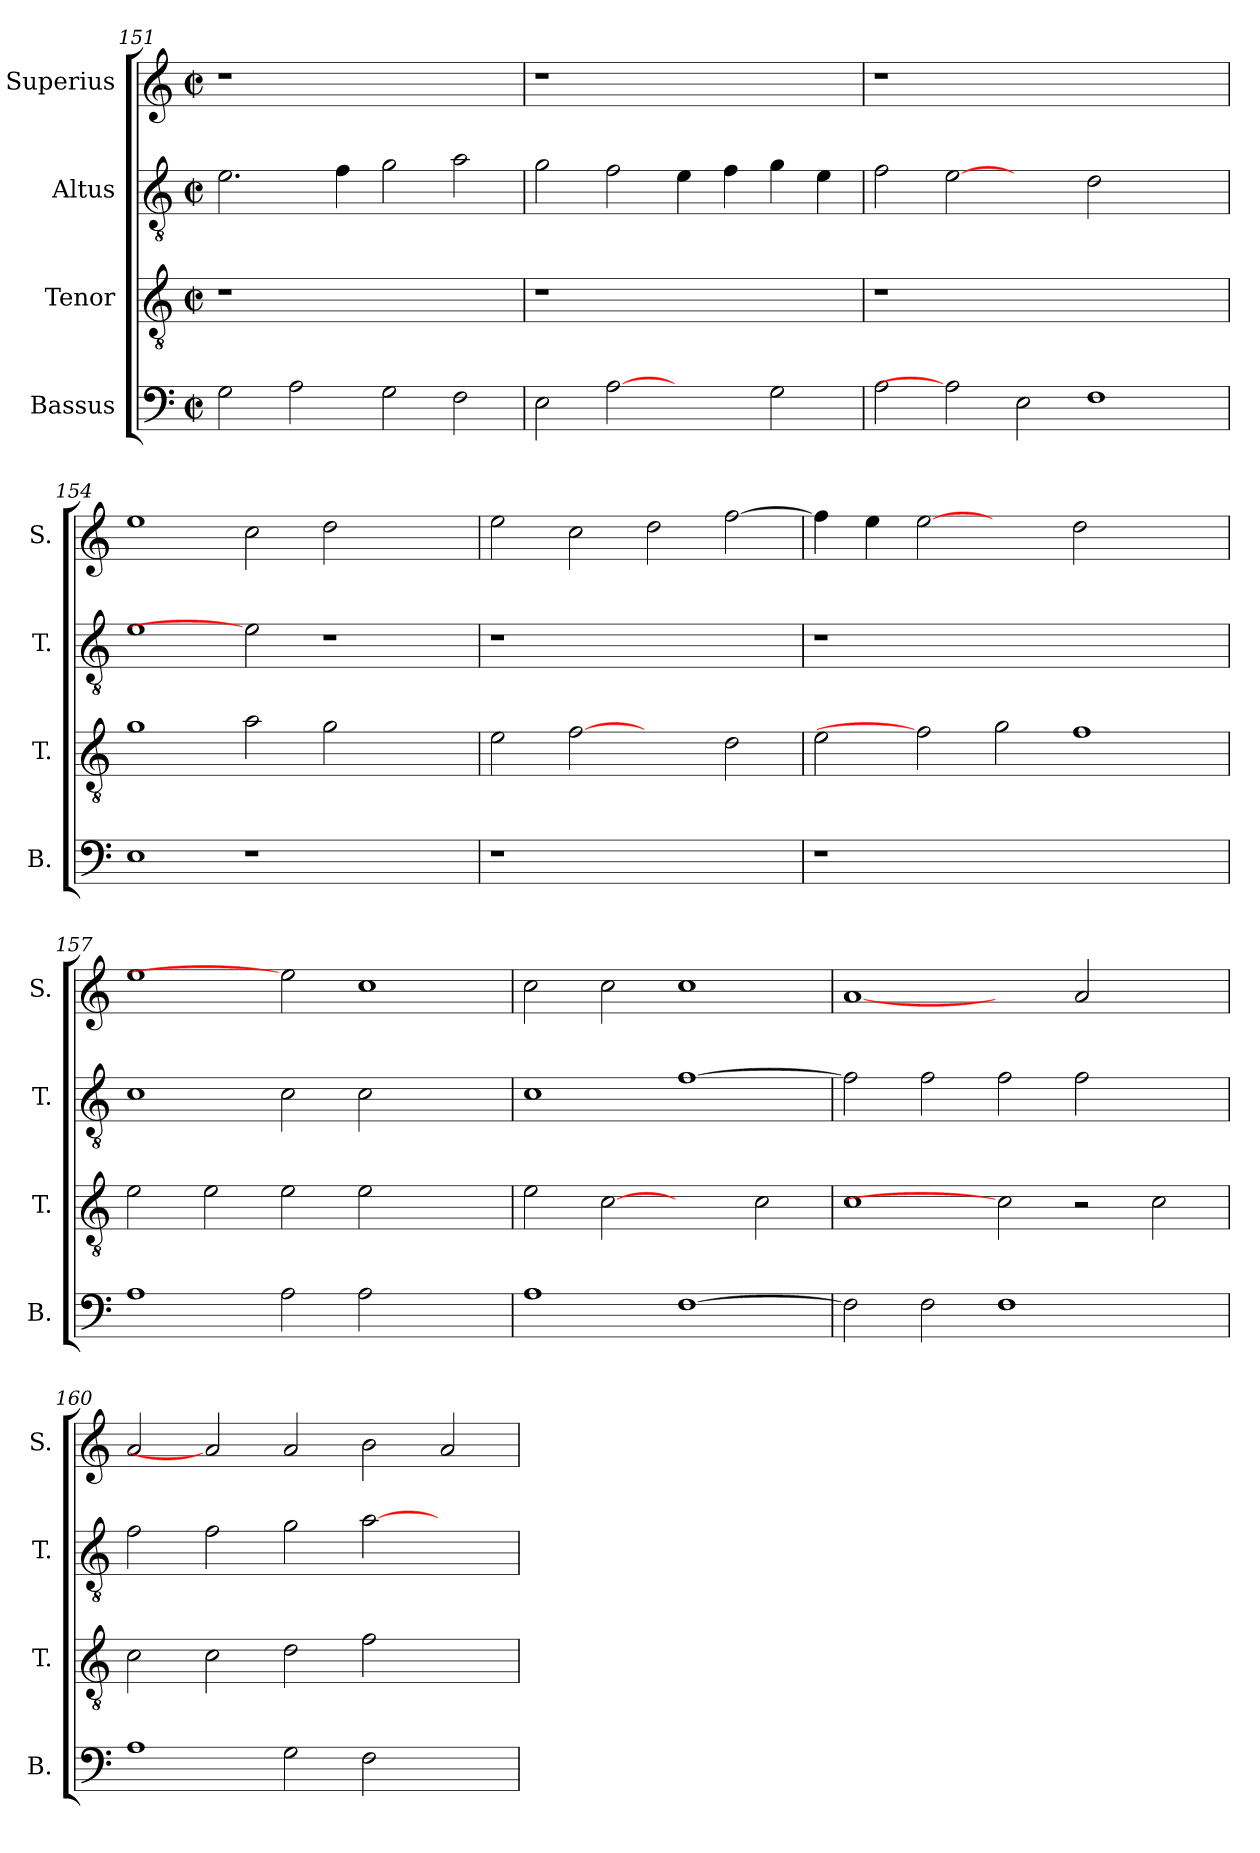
**kern	**kern	**kern	**kern
*part4	*part3	*part2	*part1
*staff4	*staff3	*staff2	*staff1
*I"Bassus	*I"Tenor	*I"Altus	*I"Superius
*I'B.	*I'T.	*I'T.	*I'S.
*clefF4	*clefGv2	*clefGv2	*clefG2
*	*ITrd7c12	*ITrd7c12	*
*k[]	*k[]	*k[]	*k[]
*C:	*C:	*C:	*C:
*M2/2	*M2/2	*M2/2	*M2/2
*met(c|)	*met(c|)	*met(c|)	*met(c|)
=151	=151	=151	=151
!	!LO:N:vis=1	!	!LO:N:vis=1
2Gi\	1r	2.Ei\	1r
2Ai\	.	.	.
.	.	4Fi\	.
2Gi\	1ryy	2Gi\	1ryy
2Fi\	.	2Ai\	.
=152	=152	=152	=152
!	!LO:N:vis=1	!	!LO:N:vis=1
2Ei\	1r	2Gi\	1r
[2Ai	.	2Fi\	.
2ryy	1ryy	4Ei\	1ryy
.	.	4Fi\	.
2Gi\	.	4Gi\	.
.	.	4Ei\	.
!!LO:LB:g=z
=153	=153	=153	=153
!	!LO:N:vis=1	!	!LO:N:vis=1
2Ai\	1r	2Fi\	1r
2Ai]	.	[2Ei	.
2Ei\	1.ryy	2ryy	1.ryy
1Fi	.	2Di\	.
.	.	2ryy	.
=154	=154	=154	=154
1Ei	1Gi	1Ei	1eei
1r	2Ai\	2Ei]	2cci\
.	2Gi\	1r	2ddi\
2ryy	2ryy	.	2ryy
=155	=155	=155	=155
!LO:N:vis=1	!	!LO:N:vis=1	!
1r	2Ei\	1r	2eei\
.	[2Fi	.	2cci\
1ryy	2ryy	1ryy	2ddi\
.	2Di\	.	[>2ffi\
=156	=156	=156	=156
!LO:N:vis=1	!	!LO:N:vis=1	!
1r	2Ei\	1r	4ffi\]
.	.	.	4eei\
.	2Fi]	.	[2eei
1.ryy	2Gi\	1.ryy	2ryy
.	1Fi	.	2ddi\
.	.	.	2ryy
=157	=157	=157	=157
1Ai	2Ei\	1Ci	1eei
.	2Ei\	.	.
2Ai\	2Ei\	2Ci\	2eei]
2Ai\	2Ei\	2Ci\	1cci
2ryy	2ryy	2ryy	.
!!LO:PB:g=z
=158	=158	=158	=158
1Ai	2Ei\	1Ci	2cci\
.	[2Ci	.	2cci\
[>1Fi	2ryy	[>1Fi	1cci
.	2Ci\	.	.
=159	=159	=159	=159
2Fi\]	1Ci	2Fi\]	[1ai
2Fi\	.	2Fi\	.
1Fi	2Ci]	2Fi\	2ryy
.	2r	2Fi\	2ai/
2ryy	2Ci\	2ryy	2ryy
=160	=160	=160	=160
1Ai	2Ci\	2Fi\	2ai/
.	2Ci\	2Fi\	2ai]
2Gi\	2Di\	2Gi\	2ai/
2Fi\	2Fi\	[>2Ai\	2bi\
2ryy	2ryy	2ryy	2ai/
=	=	=	=
*-	*-	*-	*-
